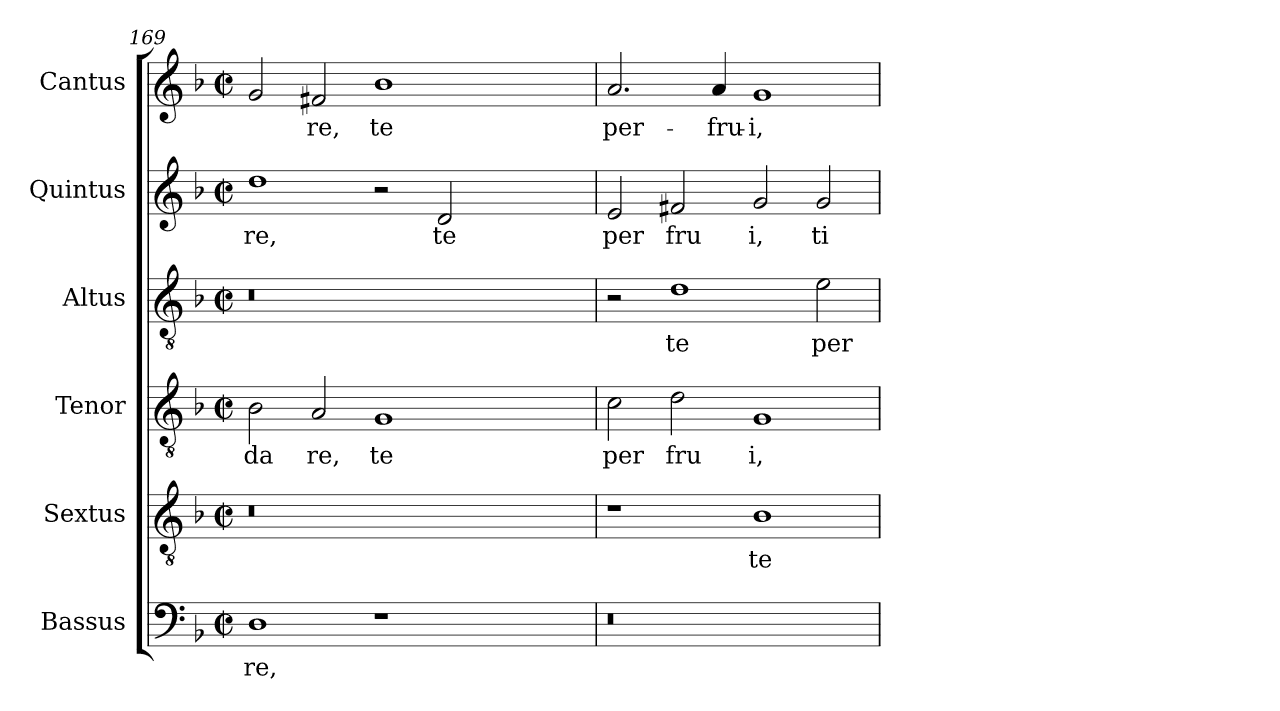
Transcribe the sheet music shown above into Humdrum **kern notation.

**kern	**text	**kern	**text	**kern	**text	**kern	**text	**kern	**text	**kern	**text
*part6	*part6	*part5	*part5	*part4	*part4	*part3	*part3	*part2	*part2	*part1	*part1
*staff6	*staff6	*staff5	*staff5	*staff4	*staff4	*staff3	*staff3	*staff2	*staff2	*staff1	*staff1
*I"Bassus	*	*I"Sextus	*	*I"Tenor	*	*I"Altus	*	*I"Quintus	*	*I"Cantus	*
*clefF4	*	*clefGv2	*	*clefGv2	*	*clefGv2	*	*clefG2	*	*clefG2	*
*k[b-]	*	*k[b-]	*	*k[b-]	*	*k[b-]	*	*k[b-]	*	*k[b-]	*
*F:	*	*F:	*	*F:	*	*F:	*	*F:	*	*F:	*
*M2/2	*	*M2/2	*	*M2/2	*	*M2/2	*	*M2/2	*	*M2/2	*
*met(c|)	*	*met(c|)	*	*met(c|)	*	*met(c|)	*	*met(c|)	*	*met(c|)	*
=169	=169	=169	=169	=169	=169	=169	=169	=169	=169	=169	=169
!	!LO:LY:b:cj	!	!	!	!LO:LY:b:cj	!	!	!	!LO:LY:b:cj	!	!
1D	re,	0r	.	2B-\	da	0r	.	1dd	-re,	2g/	.
!	!	!	!	!	!LO:LY:b:cj	!	!	!	!	!	!LO:LY:b:cj
.	.	.	.	2A/	re,	.	.	.	.	2f#X/	re,
!LO:N:vis=1	!	!	!	!	!LO:LY:b:cj	!	!	!	!	!	!LO:LY:b:cj
0r	.	.	.	1G	te	.	.	2r	.	1b-	te
!	!	!	!	!	!	!	!	!	!LO:LY:b:cj	!	!
.	.	.	.	.	.	.	.	2d/	te	.	.
.	.	1ryy	.	1ryy	.	1ryy	.	1ryy	.	1ryy	.
!!LO:LB:g=z
=170	=170	=170	=170	=170	=170	=170	=170	=170	=170	=170	=170
!	!	!	!	!	!LO:LY:b:cj	!	!	!	!LO:LY:b:cj	!	!LO:LY:b:cj
0r	.	1r	.	2c\	per	2r	.	2e/	per	2.a/	per-
!	!	!	!	!	!LO:LY:b:cj	!	!LO:LY:b:cj	!	!LO:LY:b:cj	!	!
.	.	.	.	2d\	fru	1d	te	2f#X/	fru	.	.
!	!	!	!	!	!	!	!	!	!	!	!LO:LY:b:cj
.	.	.	.	.	.	.	.	.	.	4a/	-fru-
!	!	!	!LO:LY:b:cj	!	!LO:LY:b:cj	!	!	!	!LO:LY:b:cj	!	!LO:LY:b:cj
.	.	1B-	te	1G	i,	.	.	2g/	i,	1g	-i,
!	!	!	!	!	!	!	!LO:LY:b:cj	!	!LO:LY:b:cj	!	!
.	.	.	.	.	.	2e\	per-	2g/	ti	.	.
=	=	=	=	=	=	=	=	=	=	=	=
*-	*-	*-	*-	*-	*-	*-	*-	*-	*-	*-	*-
